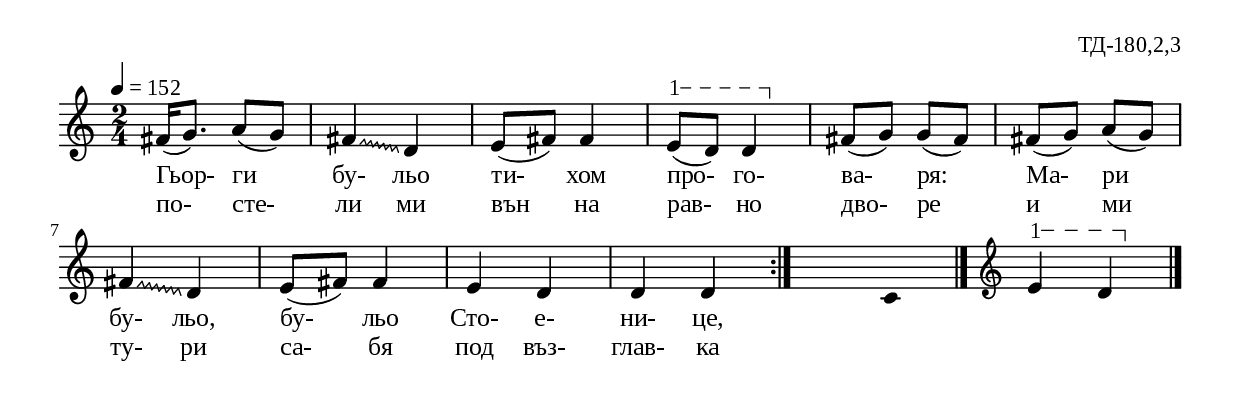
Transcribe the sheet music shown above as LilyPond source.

%{
TD_180_2_3
%}
\include "td-preamble.ly"

\score {
\relative c' {
 \tempo 4 = 152
  \time 2/4
 fis16( g8. ) a8( g ) 
   \override Glissando #'style = #'zigzag
fis4\glissando d e8( fis) fis4
\varA
 e8\startTextSpan( d) d4\stopTextSpan 
 fis8( g) g( fis )
fis( g ) a( g ) fis4\glissando d e8( fis ) fis4 e d d d  
 \bar ":|" 
 s4 \fixB c4 \fixC
\bar "|."
\endm
\varA
 e4\startTextSpan d\stopTextSpan
 \bar "|."
}
\addlyrics { Гьор- ги бу- льо ти- хом про- го- ва- ря: Ма- ри бу- льо,
бу- льо Сто- е- ни- це, }
\addlyrics { по- сте- ли ми вън на рав- но дво- ре и ми ту- ри са- бя
под въз- глав- ка }
%
\layout {
  indent = #0
  line-width = 190\mm
  ragged-right=##f
}
%
\midi { 
	\context {
		\Score
		tempoWholesPerMinute = #(ly:make-moment 120 4)
		}
	}
}
%
\header{
%%  title = "Георги бульо тихом проговаря"
  composer = "ТД-180,2,3"
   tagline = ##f
}

